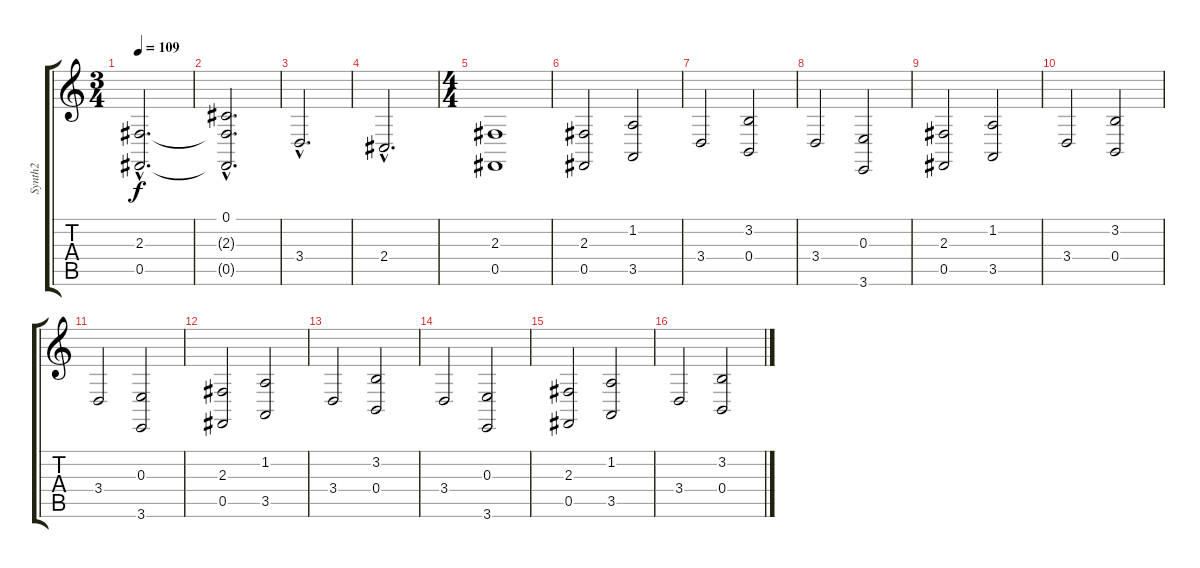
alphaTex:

\track ("Synth2" "Synth2") {instrument stringensemble1}
\staff {score tabs}
\tuning (Db4 Ab3 E3 B2 Gb2 Db2) {hide}
\ts (3 4)
\tempo 109
\clef g2
\ks c
(2.3{hac} 0.5{hac}).2{d dy f} |
(0.1{hac} 2.3{hac t} 0.5{hac t}).2{d} |
3.4{hac}.2{d} |
2.4{hac}.2{d} |
\ts (4 4)
(2.3 0.5).1 |
(2.3 0.5).2 (1.2 3.5).2 |
3.4.2 (3.2 0.4).2 |
3.4.2 (0.3 3.6).2 |
(2.3 0.5).2 (1.2 3.5).2 |
3.4.2 (3.2 0.4).2 |
3.4.2 (0.3 3.6).2 |
(2.3 0.5).2 (1.2 3.5).2 |
3.4.2 (3.2 0.4).2 |
3.4.2 (0.3 3.6).2 |
(2.3 0.5).2 (1.2 3.5).2 |
3.4.2 (3.2 0.4).2
